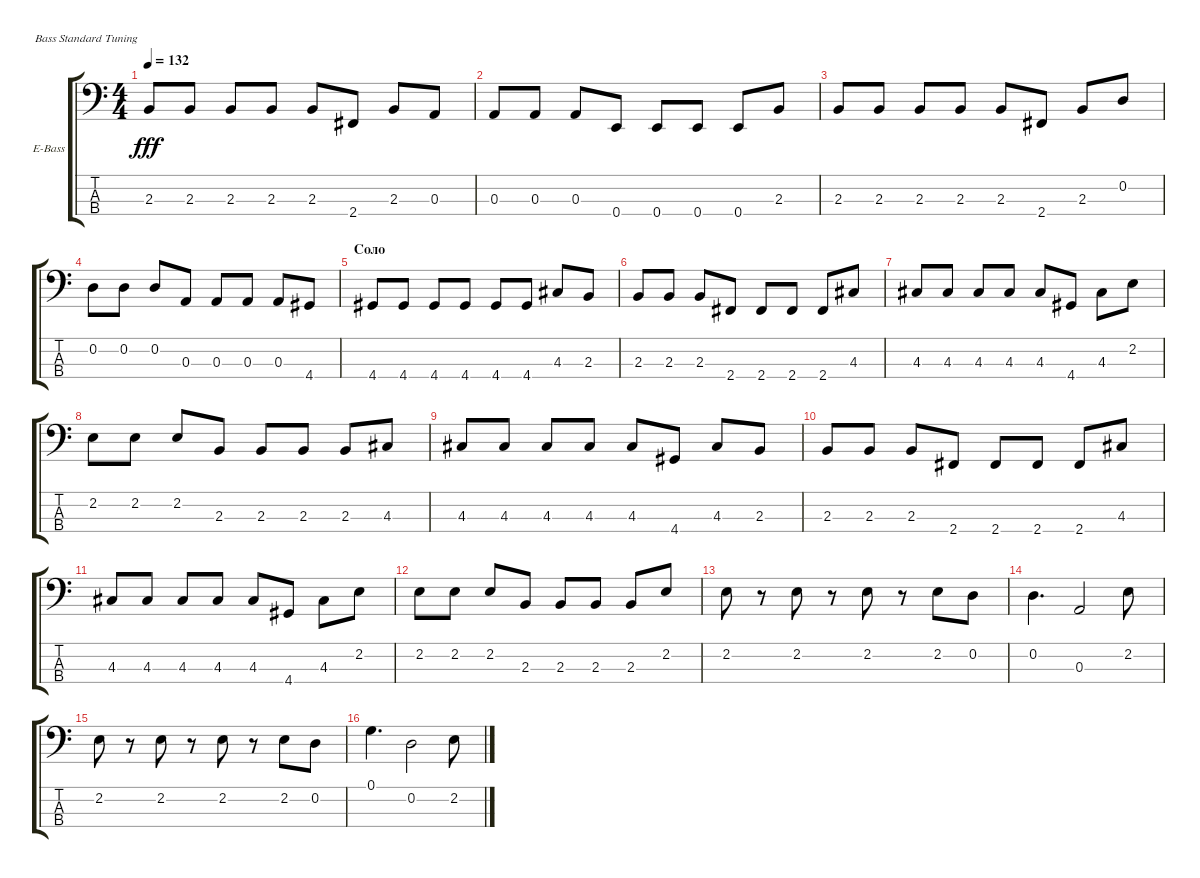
\bracketExtendMode groupsimilarinstruments
\firstSystemTrackNameOrientation horizontal
\otherSystemsTrackNameOrientation horizontal
\track ("Алик Грановский" "E-Bass") {instrument electricbassfinger}
\staff {score tabs}
\tuning (G2 D2 A1 E1)
\ts (4 4)
\tempo 132
\clef f4
\ks c
2.3.8{dy fff} 2.3.8 2.3.8 2.3.8 2.3.8 2.4.8 2.3.8 0.3.8 |
0.3.8 0.3.8 0.3.8 0.4.8 0.4.8 0.4.8 0.4.8 2.3.8 |
2.3.8 2.3.8 2.3.8 2.3.8 2.3.8 2.4.8 2.3.8 0.2.8 |
0.2.8 0.2.8 0.2.8 0.3.8 0.3.8 0.3.8 0.3.8 4.4.8 |
\section ("" "Соло")
4.4.8 4.4.8 4.4.8 4.4.8 4.4.8 4.4.8 4.3.8 2.3.8 |
2.3.8 2.3.8 2.3.8 2.4.8 2.4.8 2.4.8 2.4.8 4.3.8 |
4.3.8 4.3.8 4.3.8 4.3.8 4.3.8 4.4.8 4.3.8 2.2.8 |
2.2.8 2.2.8 2.2.8 2.3.8 2.3.8 2.3.8 2.3.8 4.3.8 |
4.3.8 4.3.8 4.3.8 4.3.8 4.3.8 4.4.8 4.3.8 2.3.8 |
2.3.8 2.3.8 2.3.8 2.4.8 2.4.8 2.4.8 2.4.8 4.3.8 |
4.3.8 4.3.8 4.3.8 4.3.8 4.3.8 4.4.8 4.3.8 2.2.8 |
2.2.8 2.2.8 2.2.8 2.3.8 2.3.8 2.3.8 2.3.8 2.2.8 |
2.2.8 r.8 2.2.8 r.8 2.2.8 r.8 2.2.8 0.2.8 |
0.2.4{d} 0.3.2 2.2.8 |
2.2.8 r.8 2.2.8 r.8 2.2.8 r.8 2.2.8 0.2.8 |
0.1.4{d} 0.2.2 2.2.8
